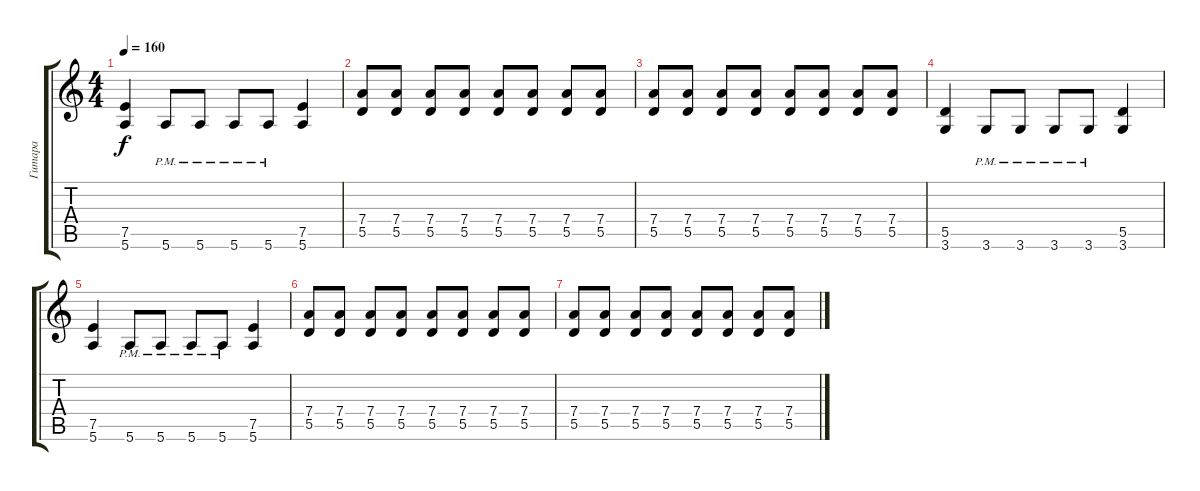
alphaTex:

\track ("Гитара" "Гитара") {instrument acousticguitarsteel}
\staff {score tabs}
\tuning (E4 B3 G3 D3 A2 E2) {hide}
\ts (4 4)
\tempo 160
\clef g2
\ks c
(7.5 5.6).4{dy f} 5.6{pm}.8 5.6{pm}.8 5.6{pm}.8 5.6{pm}.8 (7.5 5.6).4 |
(7.4 5.5).8 (7.4 5.5).8 (7.4 5.5).8 (7.4 5.5).8 (7.4 5.5).8 (7.4 5.5).8 (7.4 5.5).8 (7.4 5.5).8 |
(7.4 5.5).8 (7.4 5.5).8 (7.4 5.5).8 (7.4 5.5).8 (7.4 5.5).8 (7.4 5.5).8 (7.4 5.5).8 (7.4 5.5).8 |
(5.5 3.6).4 3.6{pm}.8 3.6{pm}.8 3.6{pm}.8 3.6{pm}.8 (5.5 3.6).4 |
(7.5 5.6).4 5.6{pm}.8 5.6{pm}.8 5.6{pm}.8 5.6{pm}.8 (7.5 5.6).4 |
(7.4 5.5).8 (7.4 5.5).8 (7.4 5.5).8 (7.4 5.5).8 (7.4 5.5).8 (7.4 5.5).8 (7.4 5.5).8 (7.4 5.5).8 |
(7.4 5.5).8 (7.4 5.5).8 (7.4 5.5).8 (7.4 5.5).8 (7.4 5.5).8 (7.4 5.5).8 (7.4 5.5).8 (7.4 5.5).8
